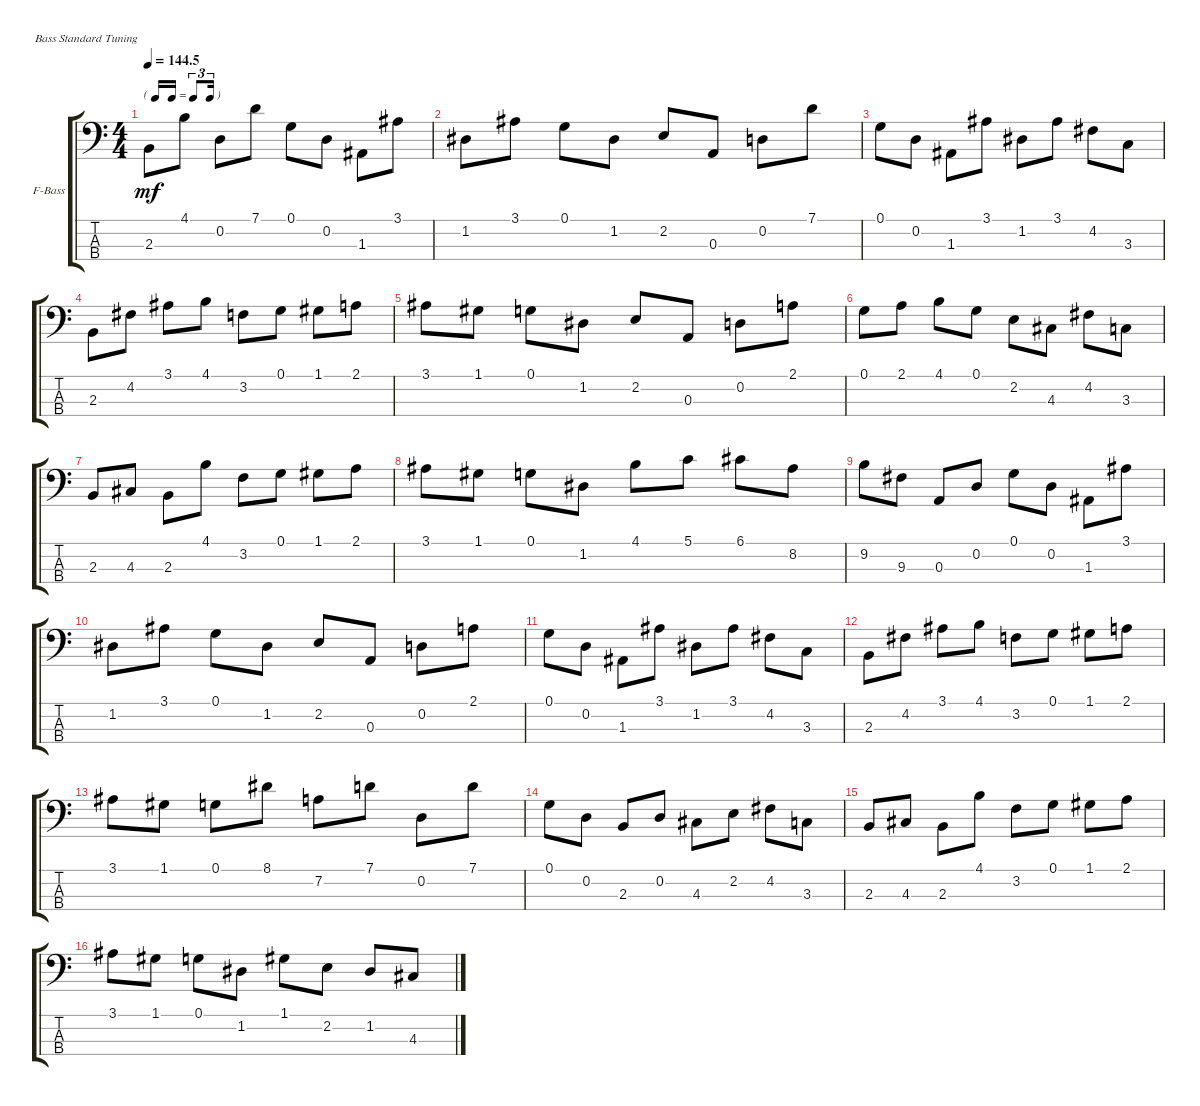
\defaultSystemsLayout 4
\bracketExtendMode groupsimilarinstruments
\firstSystemTrackNameOrientation horizontal
\otherSystemsTrackNameOrientation horizontal
\track ("Fretless Bass" "F-Bass") {instrument fretlessbass}
\staff {score tabs}
\tuning (G2 D2 A1 E1)
\ts (4 4)
\tf triplet16th
\tempo
144.5
\accidentals auto
\clef f4
\ottava regular
\simile none
\scale
0.25
\ks c
2.3.8{dy mf} 4.1.8 0.2.8 7.1.8 0.1.8 0.2.8 1.3.8 3.1.8 |
\scale
0.25 1.2.8 3.1.8 0.1.8 1.2.8 2.2.8 0.3.8 0.2.8 7.1.8 |
\scale
0.25 0.1.8 0.2.8 1.3.8 3.1.8 1.2.8 3.1.8 4.2.8 3.3.8 |
\scale
0.25 2.3.8 4.2.8 3.1.8 4.1.8 3.2.8 0.1.8 1.1.8 2.1.8 |
\scale
0.25 3.1.8 1.1.8 0.1.8 1.2.8 2.2.8 0.3.8 0.2.8 2.1.8 |
\scale
0.25 0.1.8 2.1.8 4.1.8 0.1.8 2.2.8 4.3.8 4.2.8 3.3.8 |
\scale
0.25 2.3.8 4.3.8 2.3.8 4.1.8 3.2.8 0.1.8 1.1.8 2.1.8 |
\scale
0.25 3.1.8 1.1.8 0.1.8 1.2.8 4.1.8 5.1.8 6.1.8 8.2.8 |
\scale
0.25 9.2.8 9.3.8 0.3.8 0.2.8 0.1.8 0.2.8 1.3.8 3.1.8 |
\scale
0.25 1.2.8 3.1.8 0.1.8 1.2.8 2.2.8 0.3.8 0.2.8 2.1.8 |
\scale
0.25 0.1.8 0.2.8 1.3.8 3.1.8 1.2.8 3.1.8 4.2.8 3.3.8 |
\scale
0.25 2.3.8 4.2.8 3.1.8 4.1.8 3.2.8 0.1.8 1.1.8 2.1.8 |
\scale
0.25 3.1.8 1.1.8 0.1.8 8.1.8 7.2.8 7.1.8 0.2.8 7.1.8 |
\scale
0.25 0.1.8 0.2.8 2.3.8 0.2.8 4.3.8 2.2.8 4.2.8 3.3.8 |
\scale
0.25 2.3.8 4.3.8 2.3.8 4.1.8 3.2.8 0.1.8 1.1.8 2.1.8 |
\scale
0.25 3.1.8 1.1.8 0.1.8 1.2.8 1.1.8 2.2.8 1.2.8 4.3.8
